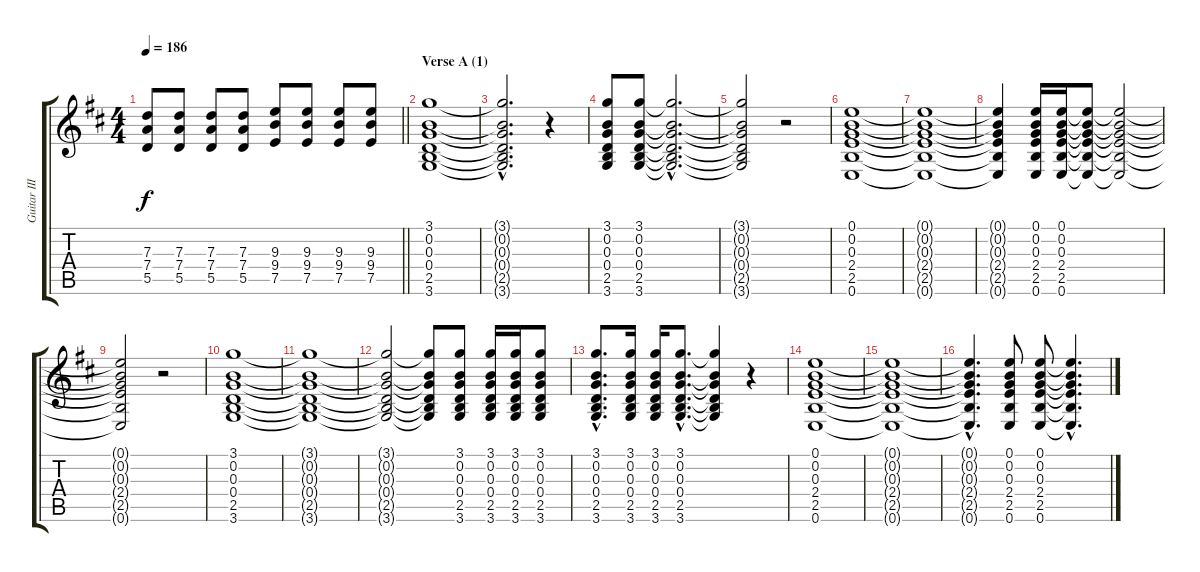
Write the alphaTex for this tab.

\track ("Guitar III (Jun)" "Guitar III") {instrument distortionguitar}
\staff {score tabs}
\tuning (E4 B3 G3 D3 A2 E2) {hide}
\ts (4 4)
\tempo 186
\clef g2
\barLineRight lightlight
\ks d
(7.3 7.4 5.5).8{dy f} (7.3 7.4 5.5).8 (7.3 7.4 5.5).8 (7.3 7.4 5.5).8 (9.3 9.4 7.5).8 (9.3 9.4 7.5).8 (9.3 9.4 7.5).8 (9.3 9.4 7.5).8 |
\section ("" "Verse A (1)")
(3.1 0.2 0.3 0.4 2.5 3.6).1 |
(3.1{hac t} 0.2{hac t} 0.3{hac t} 0.4{hac t} 2.5{hac t} 3.6{hac t}).2{d} r.4 |
(3.1 0.2 0.3 0.4 2.5 3.6).8 (3.1 0.2 0.3 0.4 2.5 3.6).8 (3.1{hac t} 0.2{hac t} 0.3{hac t} 0.4{hac t} 2.5{hac t} 3.6{hac t}).2{d} |
(3.1{t} 0.2{t} 0.3{t} 0.4{t} 2.5{t} 3.6{t}).2 r.2 |
(0.1 0.2 0.3 2.4 2.5 0.6).1 |
(0.1{t} 0.2{t} 0.3{t} 2.4{t} 2.5{t} 0.6{t}).1 |
(0.1{t} 0.2{t} 0.3{t} 2.4{t} 2.5{t} 0.6{t}).4 (0.1 0.2 0.3 2.4 2.5 0.6).16 (0.1 0.2 0.3 2.4 2.5 0.6).16 (0.1{t} 0.2{t} 0.3{t} 2.4{t} 2.5{t} 0.6{t}).8 (0.1{t} 0.2{t} 0.3{t} 2.4{t} 2.5{t} 0.6{t}).2 |
(0.1{t} 0.2{t} 0.3{t} 2.4{t} 2.5{t} 0.6{t}).2 r.2 |
(3.1 0.2 0.3 0.4 2.5 3.6).1 |
(3.1{t} 0.2{t} 0.3{t} 0.4{t} 2.5{t} 3.6{t}).1 |
(3.1{t} 0.2{t} 0.3{t} 0.4{t} 2.5{t} 3.6{t}).2 (3.1{t} 0.2{t} 0.3{t} 0.4{t} 2.5{t} 3.6{t}).8 (3.1 0.2 0.3 0.4 2.5 3.6).8 (3.1 0.2 0.3 0.4 2.5 3.6).16 (3.1 0.2 0.3 0.4 2.5 3.6).16 (3.1 0.2 0.3 0.4 2.5 3.6).8 |
(3.1{hac} 0.2{hac} 0.3{hac} 0.4{hac} 2.5{hac} 3.6{hac}).8{d} (3.1 0.2 0.3 0.4 2.5 3.6).16 (3.1 0.2 0.3 0.4 2.5 3.6).16 (3.1{hac} 0.2{hac} 0.3{hac} 0.4{hac} 2.5{hac} 3.6{hac}).8{d} (3.1{t} 0.2{t} 0.3{t} 0.4{t} 2.5{t} 3.6{t}).4 r.4 |
(0.1 0.2 0.3 2.4 2.5 0.6).1 |
(0.1{t} 0.2{t} 0.3{t} 2.4{t} 2.5{t} 0.6{t}).1 |
(0.1{hac t} 0.2{hac t} 0.3{hac t} 2.4{hac t} 2.5{hac t} 0.6{hac t}).4{d} (0.1 0.2 0.3 2.4 2.5 0.6).8 (0.1 0.2 0.3 2.4 2.5 0.6).8 (0.1{hac t} 0.2{hac t} 0.3{hac t} 2.4{hac t} 2.5{hac t} 0.6{hac t}).4{d}
